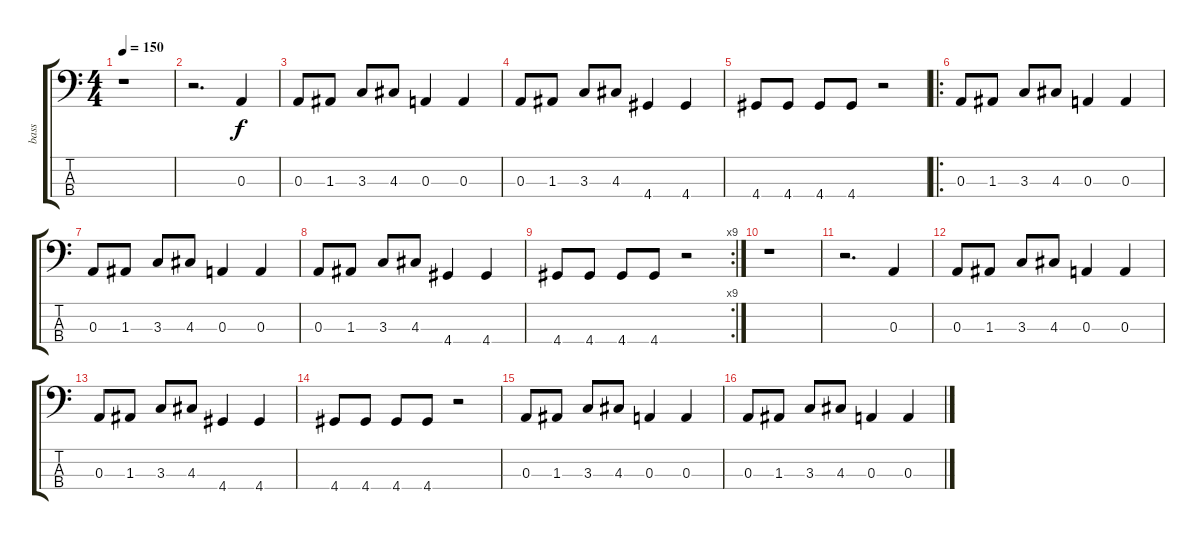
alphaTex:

\track ("bass" "bass") {instrument electricbasspick}
\staff {score tabs}
\tuning (G2 D2 A1 E1) {hide}
\ts (4 4)
\tempo 150
\clef f4
\ks c
r.1{dy f} |
r.2{d} 0.3.4 |
0.3.8 1.3.8 3.3.8 4.3.8 0.3.4 0.3.4 |
0.3.8 1.3.8 3.3.8 4.3.8 4.4.4 4.4.4 |
4.4.8 4.4.8 4.4.8 4.4.8 r.2 |
\ro
0.3.8 1.3.8 3.3.8 4.3.8 0.3.4 0.3.4 |
0.3.8 1.3.8 3.3.8 4.3.8 0.3.4 0.3.4 |
0.3.8 1.3.8 3.3.8 4.3.8 4.4.4 4.4.4 |
\rc 9
4.4.8 4.4.8 4.4.8 4.4.8 r.2 |
r.1 |
r.2{d} 0.3.4 |
0.3.8 1.3.8 3.3.8 4.3.8 0.3.4 0.3.4 |
0.3.8 1.3.8 3.3.8 4.3.8 4.4.4 4.4.4 |
4.4.8 4.4.8 4.4.8 4.4.8 r.2 |
0.3.8 1.3.8 3.3.8 4.3.8 0.3.4 0.3.4 |
0.3.8 1.3.8 3.3.8 4.3.8 0.3.4 0.3.4
